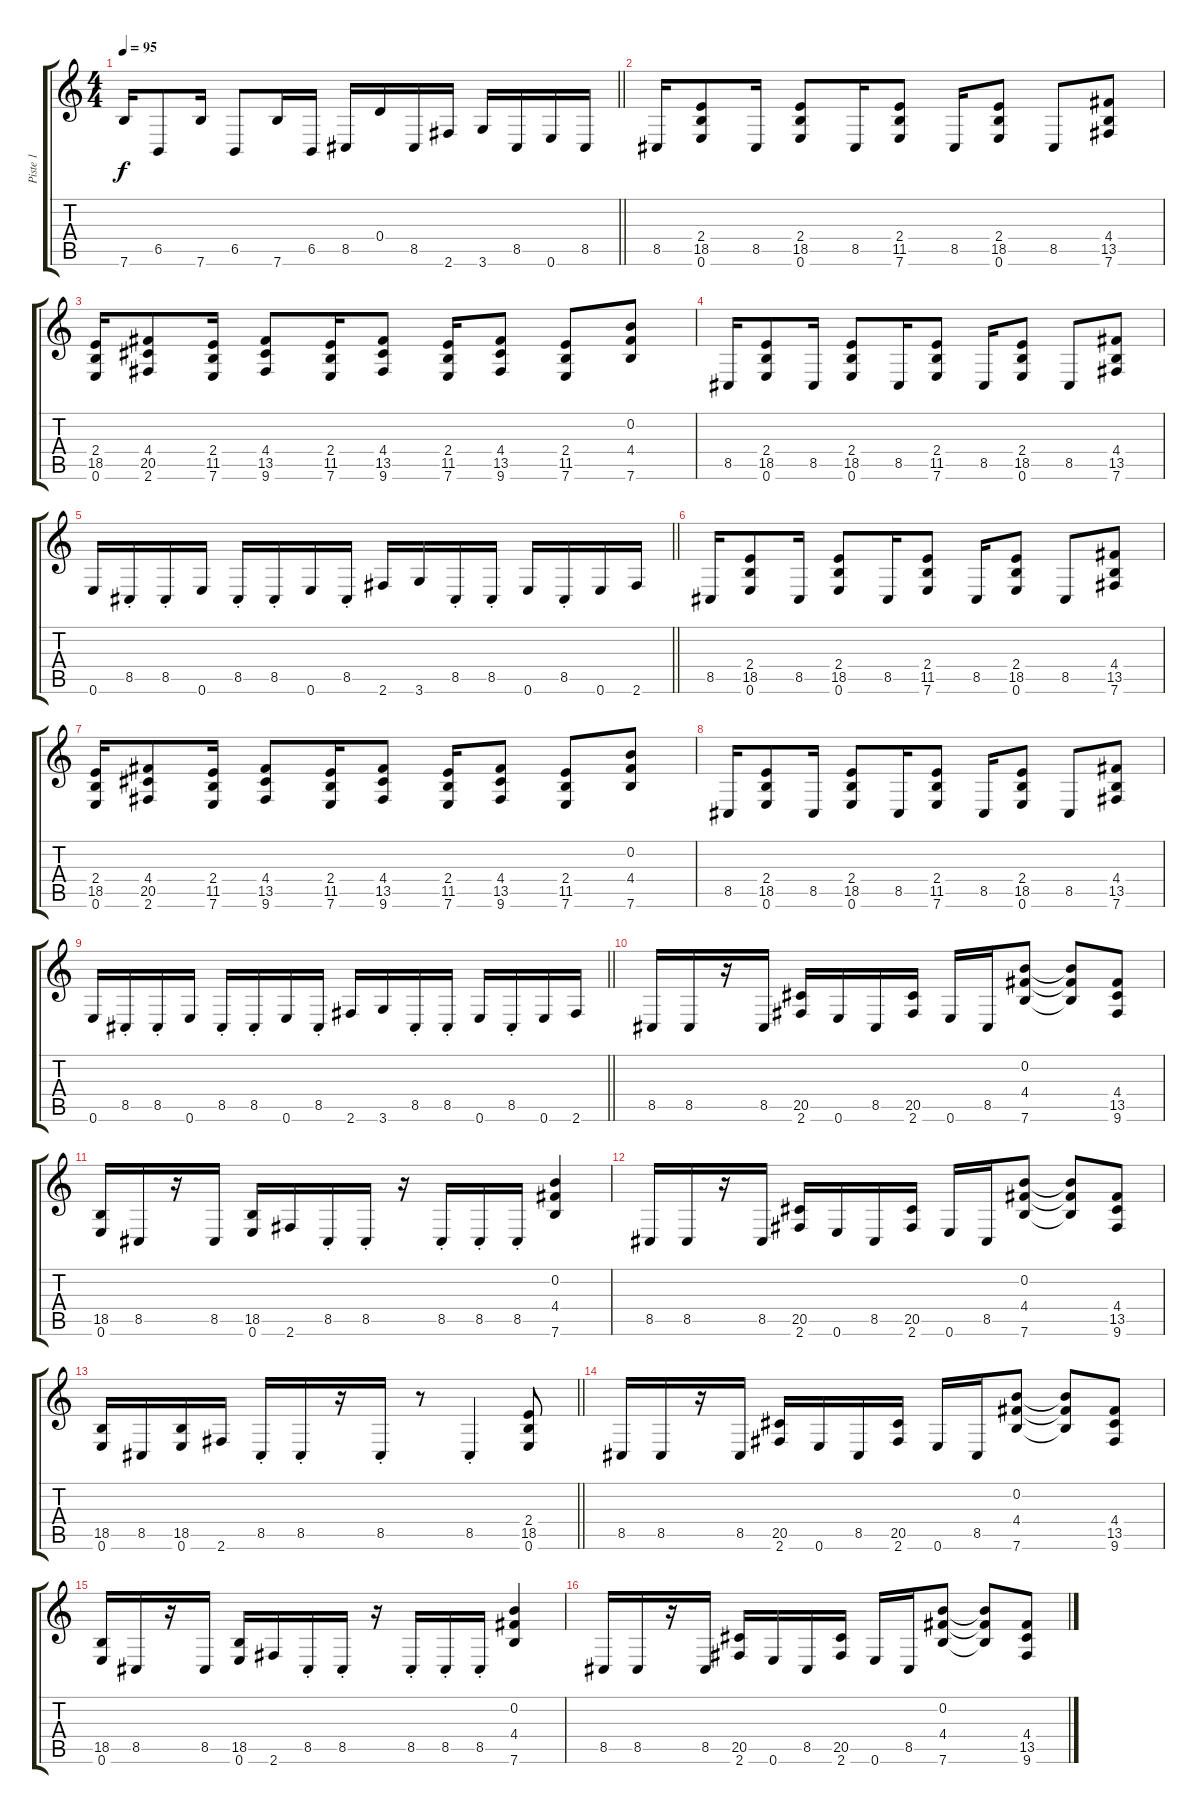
\track ("Piste 1" "Piste 1") {instrument distortionguitar}
\staff {score tabs}
\tuning (E4 B3 G3 D3 F1 E2) {hide}
\ts (4 4)
\tempo 95
\clef g2
\barLineRight lightlight
\ks c
7.6.16{dy f} 6.5.8 7.6.16 6.5.8 7.6.16 6.5.16 8.5.16 0.4.16 8.5.16 2.6.16 3.6.16 8.5.16 0.6.16 8.5.16 |
8.5.16 (2.4 18.5 0.6).8 8.5.16 (2.4 18.5 0.6).8 8.5.16 (2.4 11.5 7.6).8 8.5.16 (2.4 18.5 0.6).8 8.5.8 (4.4 13.5 7.6).8 |
(2.4 18.5 0.6).16 (4.4 20.5 2.6).8 (2.4 11.5 7.6).16 (4.4 13.5 9.6).8 (2.4 11.5 7.6).16 (4.4 13.5 9.6).8 (2.4 11.5 7.6).16 (4.4 13.5 9.6).8 (2.4 11.5 7.6).8 (0.2 4.4 7.6).8 |
8.5.16 (2.4 18.5 0.6).8 8.5.16 (2.4 18.5 0.6).8 8.5.16 (2.4 11.5 7.6).8 8.5.16 (2.4 18.5 0.6).8 8.5.8 (4.4 13.5 7.6).8 |
\barLineRight lightlight
0.6.16 8.5{st}.16 8.5{st}.16 0.6.16 8.5{st}.16 8.5{st}.16 0.6.16 8.5{st}.16 2.6.16 3.6.16 8.5{st}.16 8.5{st}.16 0.6.16 8.5{st}.16 0.6.16 2.6.16 |
8.5.16 (2.4 18.5 0.6).8 8.5.16 (2.4 18.5 0.6).8 8.5.16 (2.4 11.5 7.6).8 8.5.16 (2.4 18.5 0.6).8 8.5.8 (4.4 13.5 7.6).8 |
(2.4 18.5 0.6).16 (4.4 20.5 2.6).8 (2.4 11.5 7.6).16 (4.4 13.5 9.6).8 (2.4 11.5 7.6).16 (4.4 13.5 9.6).8 (2.4 11.5 7.6).16 (4.4 13.5 9.6).8 (2.4 11.5 7.6).8 (0.2 4.4 7.6).8 |
8.5.16 (2.4 18.5 0.6).8 8.5.16 (2.4 18.5 0.6).8 8.5.16 (2.4 11.5 7.6).8 8.5.16 (2.4 18.5 0.6).8 8.5.8 (4.4 13.5 7.6).8 |
\barLineRight lightlight
0.6.16 8.5{st}.16 8.5{st}.16 0.6.16 8.5{st}.16 8.5{st}.16 0.6.16 8.5{st}.16 2.6.16 3.6.16 8.5{st}.16 8.5{st}.16 0.6.16 8.5{st}.16 0.6.16 2.6.16 |
8.5.16{volume 11 balance 3} 8.5.16 r.16 8.5.16 (20.5 2.6).16 0.6.16 8.5.16 (20.5 2.6).16 0.6.16 8.5.16 (0.2 4.4 7.6).8 (0.2{t} 4.4{t} 7.6{t}).8 (4.4 13.5 9.6).8 |
(18.5 0.6).16 8.5.16 r.16 8.5.16 (18.5 0.6).16 2.6.16 8.5{st}.16 8.5{st}.16 r.16 8.5{st}.16 8.5{st}.16 8.5{st}.16 (0.2 4.4 7.6).4 |
8.5.16 8.5.16 r.16 8.5.16 (20.5 2.6).16 0.6.16 8.5.16 (20.5 2.6).16 0.6.16 8.5.16 (0.2 4.4 7.6).8 (0.2{t} 4.4{t} 7.6{t}).8 (4.4 13.5 9.6).8 |
\barLineRight lightlight
(18.5 0.6).16 8.5.16 (18.5 0.6).16 2.6.16 8.5{st}.16 8.5{st}.16 r.16 8.5{st}.16 r.8 8.5{st}.4 (2.4 18.5 0.6).8 |
8.5.16{volume 16 balance 8} 8.5.16 r.16 8.5.16 (20.5 2.6).16 0.6.16 8.5.16 (20.5 2.6).16 0.6.16 8.5.16 (0.2 4.4 7.6).8 (0.2{t} 4.4{t} 7.6{t}).8 (4.4 13.5 9.6).8 |
(18.5 0.6).16 8.5.16 r.16 8.5.16 (18.5 0.6).16 2.6.16 8.5{st}.16 8.5{st}.16 r.16 8.5{st}.16 8.5{st}.16 8.5{st}.16 (0.2 4.4 7.6).4 |
8.5.16 8.5.16 r.16 8.5.16 (20.5 2.6).16 0.6.16 8.5.16 (20.5 2.6).16 0.6.16 8.5.16 (0.2 4.4 7.6).8 (0.2{t} 4.4{t} 7.6{t}).8 (4.4 13.5 9.6).8
